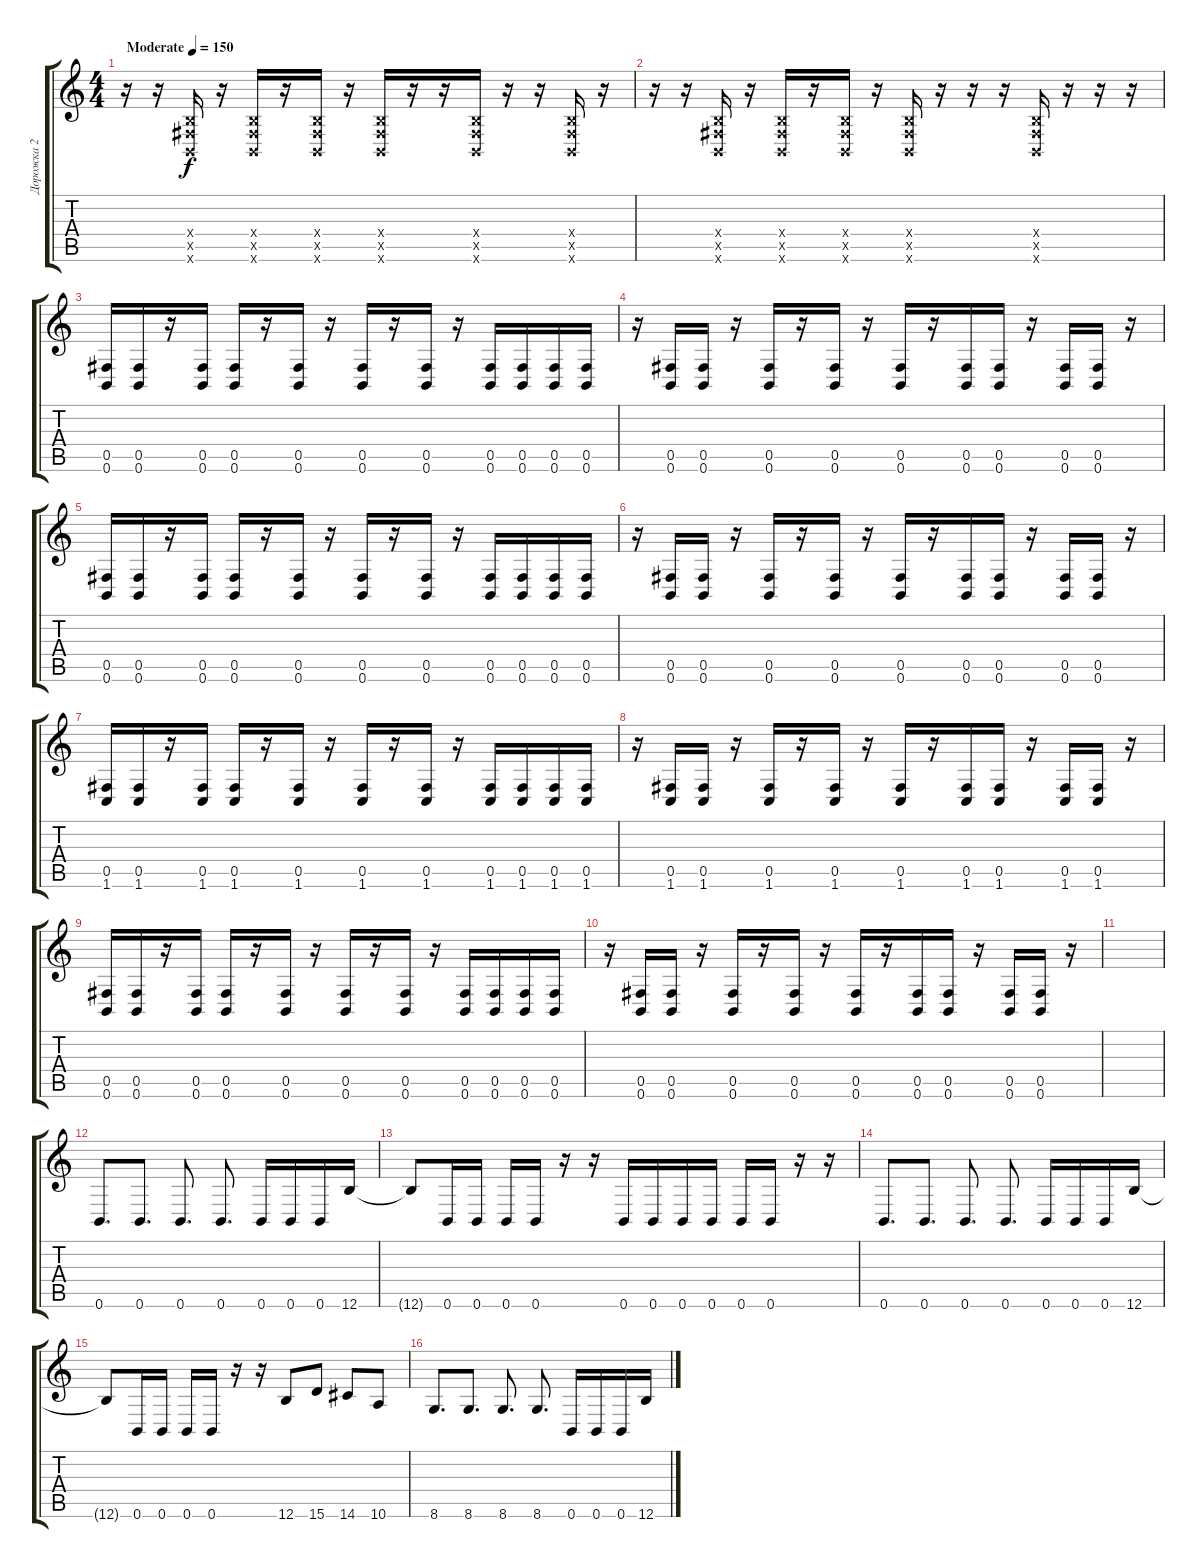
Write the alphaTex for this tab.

\track ("Дорожка 2" "Дорожка 2") {instrument overdrivenguitar}
\staff {score tabs}
\tuning (Db4 Ab3 E3 B2 Gb2 B1) {hide}
\ts (4 4)
\tempo (150 "Moderate")
\clef g2
\ks c
r.16{dy f instrument overdrivenguitar} r.16 (0.4{x} 0.5{x} 0.6{x}).16 r.16 (0.4{x} 0.5{x} 0.6{x}).16 r.16 (0.4{x} 0.5{x} 0.6{x}).16 r.16 (0.4{x} 0.5{x} 0.6{x}).16 r.16 r.16 (0.4{x} 0.5{x} 0.6{x}).16 r.16 r.16 (0.4{x} 0.5{x} 0.6{x}).16 r.16 |
r.16 r.16 (0.4{x} 0.5{x} 0.6{x}).16 r.16 (0.4{x} 0.5{x} 0.6{x}).16 r.16 (0.4{x} 0.5{x} 0.6{x}).16 r.16 (0.4{x} 0.5{x} 0.6{x}).16 r.16 r.16 r.16 (0.4{x} 0.5{x} 0.6{x}).16 r.16 r.16 r.16 |
(0.5 0.6).16 (0.5 0.6).16 r.16 (0.5 0.6).16 (0.5 0.6).16 r.16 (0.5 0.6).16 r.16 (0.5 0.6).16 r.16 (0.5 0.6).16 r.16 (0.5 0.6).16 (0.5 0.6).16 (0.5 0.6).16 (0.5 0.6).16 |
r.16 (0.5 0.6).16 (0.5 0.6).16 r.16 (0.5 0.6).16 r.16 (0.5 0.6).16 r.16 (0.5 0.6).16 r.16 (0.5 0.6).16 (0.5 0.6).16 r.16 (0.5 0.6).16 (0.5 0.6).16 r.16 |
(0.5 0.6).16 (0.5 0.6).16 r.16 (0.5 0.6).16 (0.5 0.6).16 r.16 (0.5 0.6).16 r.16 (0.5 0.6).16 r.16 (0.5 0.6).16 r.16 (0.5 0.6).16 (0.5 0.6).16 (0.5 0.6).16 (0.5 0.6).16 |
r.16 (0.5 0.6).16 (0.5 0.6).16 r.16 (0.5 0.6).16 r.16 (0.5 0.6).16 r.16 (0.5 0.6).16 r.16 (0.5 0.6).16 (0.5 0.6).16 r.16 (0.5 0.6).16 (0.5 0.6).16 r.16 |
(0.5 1.6).16 (0.5 1.6).16 r.16 (0.5 1.6).16 (0.5 1.6).16 r.16 (0.5 1.6).16 r.16 (0.5 1.6).16 r.16 (0.5 1.6).16 r.16 (0.5 1.6).16 (0.5 1.6).16 (0.5 1.6).16 (0.5 1.6).16 |
r.16 (0.5 1.6).16 (0.5 1.6).16 r.16 (0.5 1.6).16 r.16 (0.5 1.6).16 r.16 (0.5 1.6).16 r.16 (0.5 1.6).16 (0.5 1.6).16 r.16 (0.5 1.6).16 (0.5 1.6).16 r.16 |
(0.5 0.6).16 (0.5 0.6).16 r.16 (0.5 0.6).16 (0.5 0.6).16 r.16 (0.5 0.6).16 r.16 (0.5 0.6).16 r.16 (0.5 0.6).16 r.16 (0.5 0.6).16 (0.5 0.6).16 (0.5 0.6).16 (0.5 0.6).16 |
r.16 (0.5 0.6).16 (0.5 0.6).16 r.16 (0.5 0.6).16 r.16 (0.5 0.6).16 r.16 (0.5 0.6).16 r.16 (0.5 0.6).16 (0.5 0.6).16 r.16 (0.5 0.6).16 (0.5 0.6).16 r.16 |
|
0.6.8{d} 0.6.8{d} 0.6.8{d} 0.6.8{d} 0.6.16 0.6.16 0.6.16 12.6.16 |
12.6{t}.8 0.6.16 0.6.16 0.6.16 0.6.16 r.16 r.16 0.6.16 0.6.16 0.6.16 0.6.16 0.6.16 0.6.16 r.16 r.16 |
0.6.8{d} 0.6.8{d} 0.6.8{d} 0.6.8{d} 0.6.16 0.6.16 0.6.16 12.6.16 |
12.6{t}.8 0.6.16 0.6.16 0.6.16 0.6.16 r.16 r.16 12.6.8 15.6.8 14.6.8 10.6.8 |
8.6.8{d} 8.6.8{d} 8.6.8{d} 8.6.8{d} 0.6.16 0.6.16 0.6.16 12.6.16
